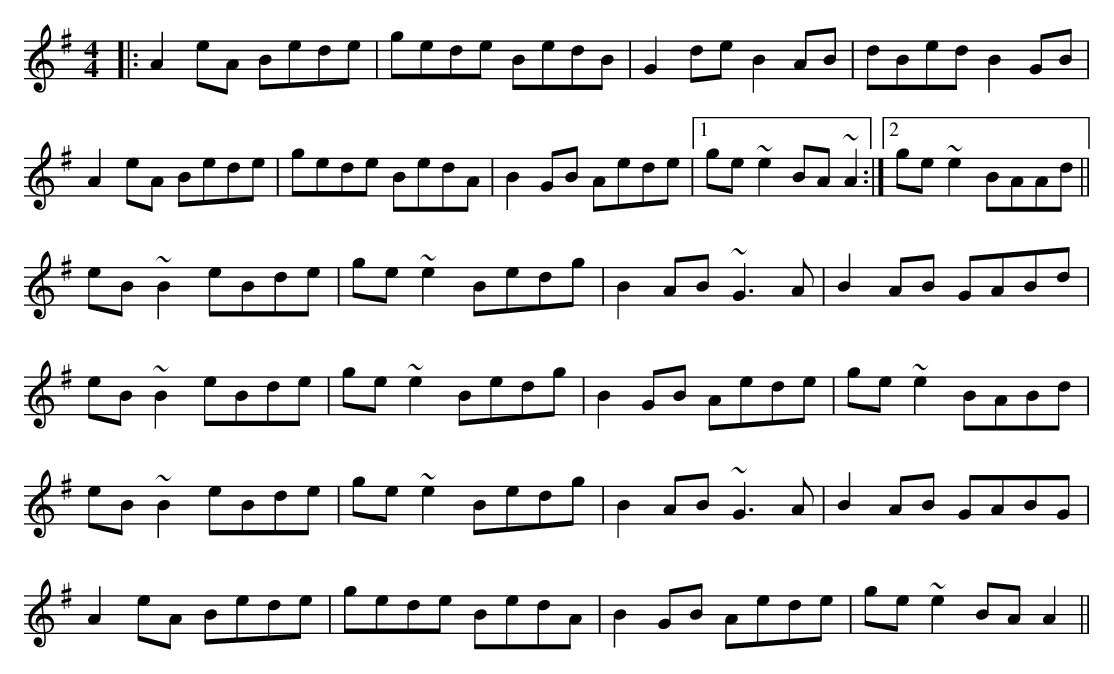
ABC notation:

X:1
M:4/4
K:Ador
|:A2 eA Bede|gede BedB|G2 de B2 AB|dBed B2 GB|
A2 eA Bede|gede BedA|B2 GB Aede|1 ge ~e2 BA ~A2:|2 ge ~e2 BAAd||
eB ~B2 eBde|ge ~e2 Bedg|B2 AB ~G3 A|B2 AB GABd|
eB ~B2 eBde|ge ~e2 Bedg|B2 GB Aede|ge ~e2 BABd|
eB ~B2 eBde|ge ~e2 Bedg|B2 AB ~G3 A|B2 AB GABG|
A2 eA Bede|gede BedA|B2 GB Aede|ge ~e2 BAA2||
